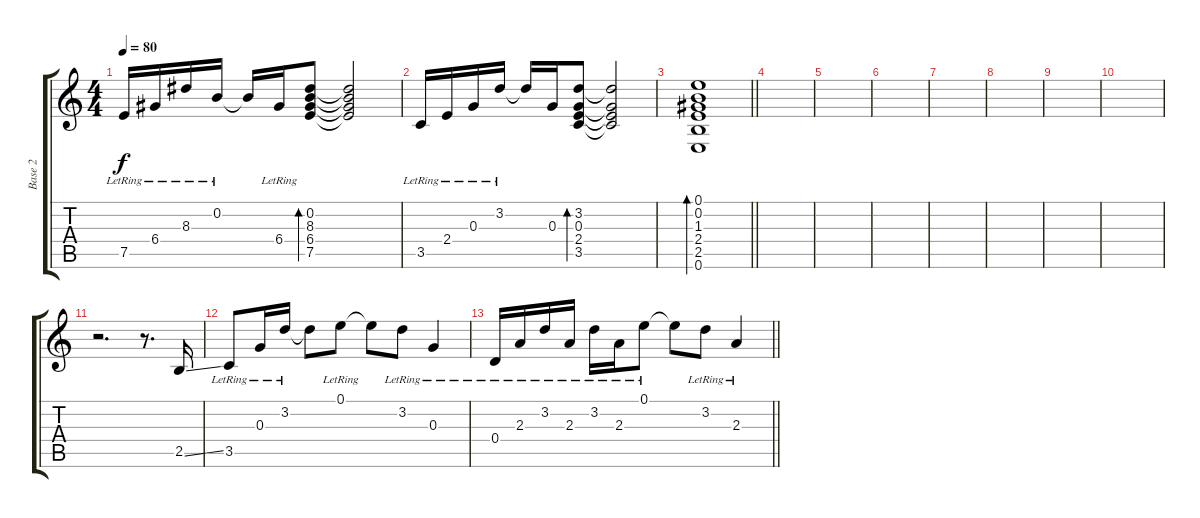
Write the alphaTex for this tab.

\track ("Base 2" "Base 2") {instrument electricguitarclean}
\staff {score tabs}
\tuning (E4 B3 G3 D3 A2 E2) {hide}
\ts (4 4)
\tempo 80
\clef g2
\ks c
7.5{lr}.16{dy f} 6.4{lr}.16 8.3{lr}.16 0.2{lr}.16 0.2{t}.16 6.4{lr}.16 (0.2 8.3 6.4 7.5).8{bd 120} (0.2{t} 8.3{t} 6.4{t} 7.5{t}).2 |
3.5{lr}.16 2.4{lr}.16 0.3{lr}.16 3.2{lr}.16 3.2{t}.16 0.3.16 (3.2 0.3 2.4 3.5).8{bd 120} (3.2{t} 0.3{t} 2.4{t} 3.5{t}).2 |
\barLineRight lightlight
(0.1 0.2 1.3 2.4 2.5 0.6).1{bd 120} |
|
|
|
|
|
|
|
r.2{d} r.8{d} 2.5{ss}.16 |
3.5{lr}.8 0.3{lr}.16 3.2{lr}.16 3.2{t}.8 0.1{lr}.8 0.1{t}.8 3.2{lr}.8 0.3{lr}.4 |
\barLineRight lightlight
0.4{lr}.16 2.3{lr}.16 3.2{lr}.16 2.3{lr}.16 3.2{lr}.16 2.3{lr}.16 0.1{lr}.8 0.1{t}.8 3.2{lr}.8 2.3{lr}.4
